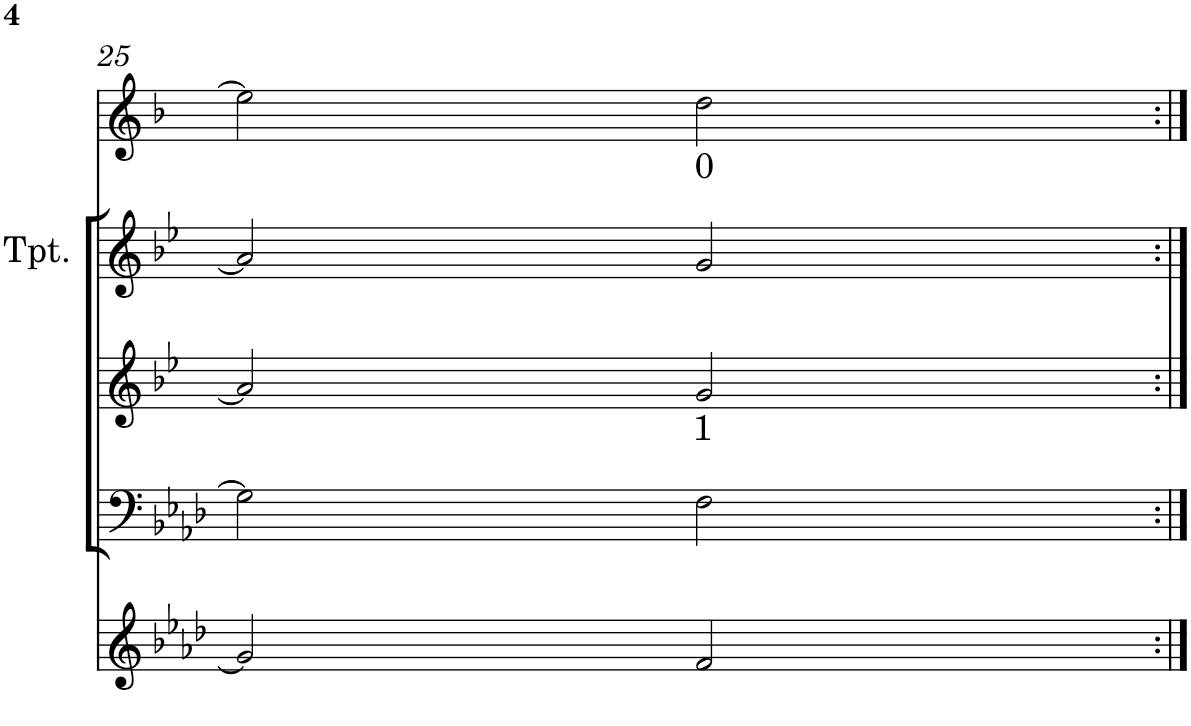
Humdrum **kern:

**kern	**kern	**kern	**kern	**kern
*part5	*part4	*part3	*part2	*part1
*staff5	*staff4	*staff3	*staff2	*staff1
*I"C ClavG	*I"C ClavF	*I"Bb	*I"Bb - Pirata	*I"Eb
!!LO:PB:g=z
*clefG2	*clefF4	*clefG2	*clefG2	*clefG2
*	*	*Trd1c2	*Trd1c2	*Trd5c9
*k[b-e-a-d-]	*k[b-e-a-d-]	*k[b-e-]	*k[b-e-]	*k[b-]
*A-:	*A-:	*B-:	*B-:	*F:
*M4/4	*M4/4	*M4/4	*M4/4	*M4/4
=25	=25	=25	=25	=25
2g/]	2G\]	2a/]	2a/]	2ee\]
!	!	!	!LO:TX:a:t=0	!
!	!LO:TX:a:t=1	!	!	!
2f/	2F\	2g/	2g/	2dd\
=:|!	=:|!	=:|!	=:|!	=:|!
*-	*-	*-	*-	*-
